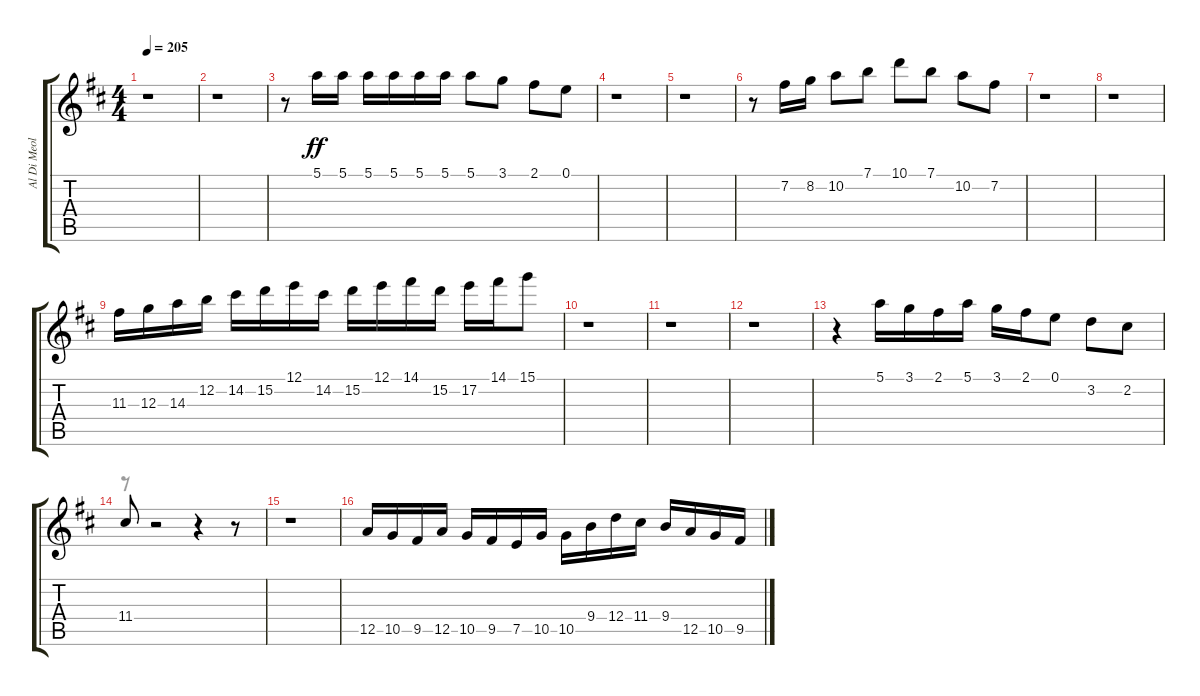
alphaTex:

\track ("Al Di Meola" "Al Di Meol") {instrument acousticguitarsteel}
\staff {score tabs}
\tuning (E4 B3 G3 D3 A2 E2) {hide}
\voice
\ts (4 4)
\tempo 205
\clef g2
\ks d
r.1{dy ff} |
r.1 |
r.8 5.1.16 5.1.16 5.1.16 5.1.16 5.1.16 5.1.16 5.1.8 3.1.8 2.1.8 0.1.8 |
r.1 |
r.1 |
r.8 7.2.16 8.2.16 10.2.8 7.1.8 10.1.8 7.1.8 10.2.8 7.2.8 |
r.1 |
r.1 |
11.3.16 12.3.16 14.3.16 12.2.16 14.2.16 15.2.16 12.1.16 14.2.16 15.2.16 12.1.16 14.1.16 15.2.16 17.2.16 14.1.16 15.1.8 |
r.1 |
r.1 |
r.1 |
r.4 5.1.16 3.1.16 2.1.16 5.1.16 3.1.16 2.1.16 0.1.8 3.2.8 2.2.8 |
11.4.8 r.2 r.4 r.8 |
r.1 |
12.5.16 10.5.16 9.5.16 12.5.16 10.5.16 9.5.16 7.5.16 10.5.16 10.5.16 9.4.16 12.4.16 11.4.16 9.4.16 12.5.16 10.5.16 9.5.16
\voice
\clef g2
\ottava regular
\simile none
\ks d
|
|
|
|
|
|
|
|
|
|
|
|
|
r.8 |
|
